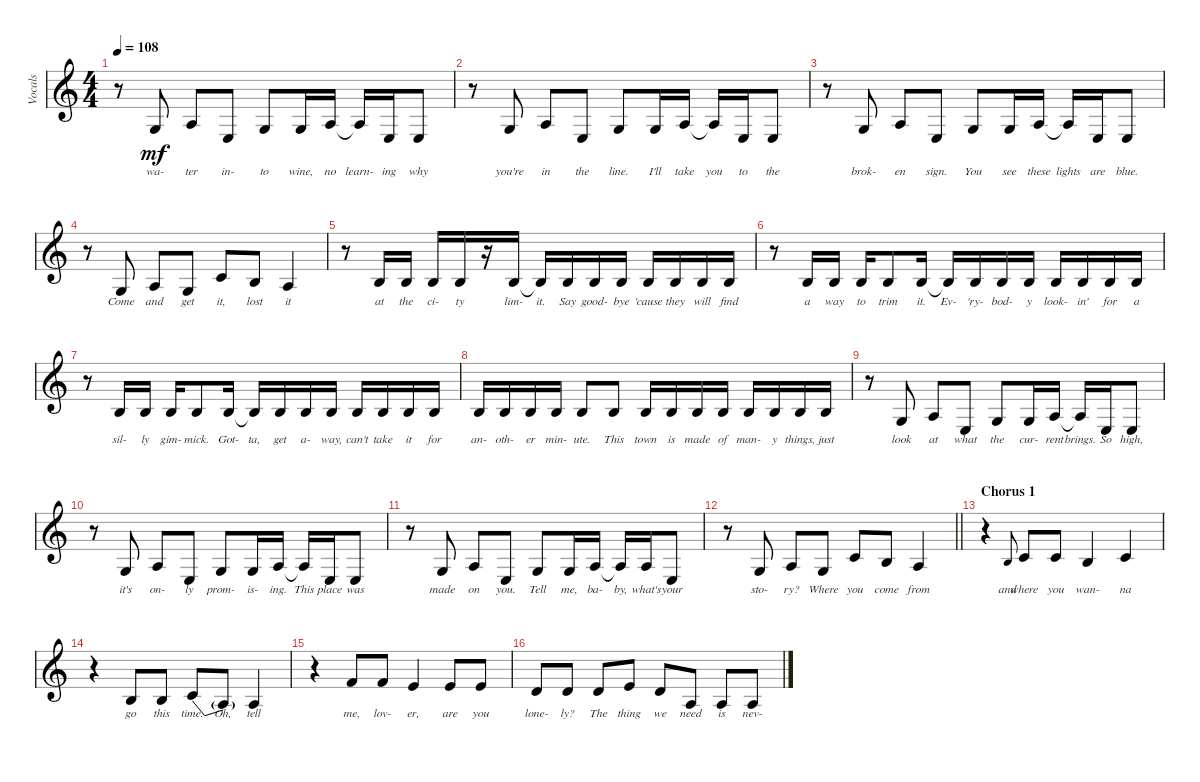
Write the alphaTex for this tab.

\track ("Vocals" "Vocals") {instrument bassoon}
\staff {score}
\tuning (E4 B3 G3 D3 A2 E2) {hide}
\ts (4 4)
\tempo 108
\clef g2
\ks c
r.8{dy mf} 5.4.8{lyrics (0 "wa-") lyrics (1 "") lyrics (2 "") lyrics (3 "") lyrics (4 "")} 7.4.8{lyrics (0 "ter") lyrics (1 "") lyrics (2 "") lyrics (3 "") lyrics (4 "")} 2.4.8{lyrics (0 "in-") lyrics (1 "") lyrics (2 "") lyrics (3 "") lyrics (4 "")} 5.4.8{lyrics (0 "to") lyrics (1 "") lyrics (2 "") lyrics (3 "") lyrics (4 "")} 5.4.16{lyrics (0 "wine,") lyrics (1 "") lyrics (2 "") lyrics (3 "") lyrics (4 "")} 7.4.16{lyrics (0 "no") lyrics (1 "") lyrics (2 "") lyrics (3 "") lyrics (4 "")} 7.4{t}.16{lyrics (0 "learn-") lyrics (1 "") lyrics (2 "") lyrics (3 "") lyrics (4 "")} 2.4.16{lyrics (0 "ing") lyrics (1 "") lyrics (2 "") lyrics (3 "") lyrics (4 "")} 2.4.8{lyrics (0 "why") lyrics (1 "") lyrics (2 "") lyrics (3 "") lyrics (4 "")} |
r.8 5.4.8{lyrics (0 "you're") lyrics (1 "") lyrics (2 "") lyrics (3 "") lyrics (4 "")} 7.4.8{lyrics (0 "in") lyrics (1 "") lyrics (2 "") lyrics (3 "") lyrics (4 "")} 2.4.8{lyrics (0 "the") lyrics (1 "") lyrics (2 "") lyrics (3 "") lyrics (4 "")} 5.4.8{lyrics (0 "line.") lyrics (1 "") lyrics (2 "") lyrics (3 "") lyrics (4 "")} 5.4.16{lyrics (0 "I'll") lyrics (1 "") lyrics (2 "") lyrics (3 "") lyrics (4 "")} 7.4.16{lyrics (0 "take") lyrics (1 "") lyrics (2 "") lyrics (3 "") lyrics (4 "")} 7.4{t}.16{lyrics (0 "you") lyrics (1 "") lyrics (2 "") lyrics (3 "") lyrics (4 "")} 2.4.16{lyrics (0 "to") lyrics (1 "") lyrics (2 "") lyrics (3 "") lyrics (4 "")} 2.4.8{lyrics (0 "the") lyrics (1 "") lyrics (2 "") lyrics (3 "") lyrics (4 "")} |
r.8 5.4.8{lyrics (0 "brok-") lyrics (1 "") lyrics (2 "") lyrics (3 "") lyrics (4 "")} 7.4.8{lyrics (0 "en") lyrics (1 "") lyrics (2 "") lyrics (3 "") lyrics (4 "")} 2.4.8{lyrics (0 "sign.") lyrics (1 "") lyrics (2 "") lyrics (3 "") lyrics (4 "")} 5.4.8{lyrics (0 "You") lyrics (1 "") lyrics (2 "") lyrics (3 "") lyrics (4 "")} 5.4.16{lyrics (0 "see") lyrics (1 "") lyrics (2 "") lyrics (3 "") lyrics (4 "")} 7.4.16{lyrics (0 "these") lyrics (1 "") lyrics (2 "") lyrics (3 "") lyrics (4 "")} 7.4{t}.16{lyrics (0 "lights") lyrics (1 "") lyrics (2 "") lyrics (3 "") lyrics (4 "")} 2.4.16{lyrics (0 "are") lyrics (1 "") lyrics (2 "") lyrics (3 "") lyrics (4 "")} 2.4.8{lyrics (0 "blue.") lyrics (1 "") lyrics (2 "") lyrics (3 "") lyrics (4 "")} |
r.8 5.4.8{lyrics (0 "Come") lyrics (1 "") lyrics (2 "") lyrics (3 "") lyrics (4 "")} 7.4.8{lyrics (0 "and") lyrics (1 "") lyrics (2 "") lyrics (3 "") lyrics (4 "")} 5.4.8{lyrics (0 "get") lyrics (1 "") lyrics (2 "") lyrics (3 "") lyrics (4 "")} 10.4.8{lyrics (0 "it,") lyrics (1 "") lyrics (2 "") lyrics (3 "") lyrics (4 "")} 9.4.8{lyrics (0 "lost") lyrics (1 "") lyrics (2 "") lyrics (3 "") lyrics (4 "")} 7.4.4{lyrics (0 "it") lyrics (1 "") lyrics (2 "") lyrics (3 "") lyrics (4 "")} |
r.8 9.4.16{lyrics (0 "at") lyrics (1 "") lyrics (2 "") lyrics (3 "") lyrics (4 "")} 9.4.16{lyrics (0 "the") lyrics (1 "") lyrics (2 "") lyrics (3 "") lyrics (4 "")} 9.4.16{lyrics (0 "ci-") lyrics (1 "") lyrics (2 "") lyrics (3 "") lyrics (4 "")} 9.4.16{lyrics (0 "ty") lyrics (1 "") lyrics (2 "") lyrics (3 "") lyrics (4 "")} r.16 9.4.16{lyrics (0 "lim-") lyrics (1 "") lyrics (2 "") lyrics (3 "") lyrics (4 "")} 9.4{t}.16{lyrics (0 "it.") lyrics (1 "") lyrics (2 "") lyrics (3 "") lyrics (4 "")} 9.4.16{lyrics (0 "Say") lyrics (1 "") lyrics (2 "") lyrics (3 "") lyrics (4 "")} 9.4.16{lyrics (0 "good-") lyrics (1 "") lyrics (2 "") lyrics (3 "") lyrics (4 "")} 9.4.16{lyrics (0 "bye") lyrics (1 "") lyrics (2 "") lyrics (3 "") lyrics (4 "")} 9.4.16{lyrics (0 "'cause") lyrics (1 "") lyrics (2 "") lyrics (3 "") lyrics (4 "")} 9.4.16{lyrics (0 "they") lyrics (1 "") lyrics (2 "") lyrics (3 "") lyrics (4 "")} 9.4.16{lyrics (0 "will") lyrics (1 "") lyrics (2 "") lyrics (3 "") lyrics (4 "")} 9.4.16{lyrics (0 "find") lyrics (1 "") lyrics (2 "") lyrics (3 "") lyrics (4 "")} |
r.8 9.4.16{lyrics (0 "a") lyrics (1 "") lyrics (2 "") lyrics (3 "") lyrics (4 "")} 9.4.16{lyrics (0 "way") lyrics (1 "") lyrics (2 "") lyrics (3 "") lyrics (4 "")} 9.4.16{lyrics (0 "to") lyrics (1 "") lyrics (2 "") lyrics (3 "") lyrics (4 "")} 9.4.8{lyrics (0 "trim") lyrics (1 "") lyrics (2 "") lyrics (3 "") lyrics (4 "")} 9.4.16{lyrics (0 "it.") lyrics (1 "") lyrics (2 "") lyrics (3 "") lyrics (4 "")} 9.4{t}.16{lyrics (0 "Ev-") lyrics (1 "") lyrics (2 "") lyrics (3 "") lyrics (4 "")} 9.4.16{lyrics (0 "'ry-") lyrics (1 "") lyrics (2 "") lyrics (3 "") lyrics (4 "")} 9.4.16{lyrics (0 "bod-") lyrics (1 "") lyrics (2 "") lyrics (3 "") lyrics (4 "")} 9.4.16{lyrics (0 "y") lyrics (1 "") lyrics (2 "") lyrics (3 "") lyrics (4 "")} 9.4.16{lyrics (0 "look-") lyrics (1 "") lyrics (2 "") lyrics (3 "") lyrics (4 "")} 9.4.16{lyrics (0 "in'") lyrics (1 "") lyrics (2 "") lyrics (3 "") lyrics (4 "")} 9.4.16{lyrics (0 "for") lyrics (1 "") lyrics (2 "") lyrics (3 "") lyrics (4 "")} 9.4.16{lyrics (0 "a") lyrics (1 "") lyrics (2 "") lyrics (3 "") lyrics (4 "")} |
r.8 9.4.16{lyrics (0 "sil-") lyrics (1 "") lyrics (2 "") lyrics (3 "") lyrics (4 "")} 9.4.16{lyrics (0 "ly") lyrics (1 "") lyrics (2 "") lyrics (3 "") lyrics (4 "")} 9.4.16{lyrics (0 "gim-") lyrics (1 "") lyrics (2 "") lyrics (3 "") lyrics (4 "")} 9.4.8{lyrics (0 "mick.") lyrics (1 "") lyrics (2 "") lyrics (3 "") lyrics (4 "")} 9.4.16{lyrics (0 "Got-") lyrics (1 "") lyrics (2 "") lyrics (3 "") lyrics (4 "")} 9.4{t}.16{lyrics (0 "ta,") lyrics (1 "") lyrics (2 "") lyrics (3 "") lyrics (4 "")} 9.4.16{lyrics (0 "get") lyrics (1 "") lyrics (2 "") lyrics (3 "") lyrics (4 "")} 9.4.16{lyrics (0 "a-") lyrics (1 "") lyrics (2 "") lyrics (3 "") lyrics (4 "")} 9.4.16{lyrics (0 "way,") lyrics (1 "") lyrics (2 "") lyrics (3 "") lyrics (4 "")} 9.4.16{lyrics (0 "can't") lyrics (1 "") lyrics (2 "") lyrics (3 "") lyrics (4 "")} 9.4.16{lyrics (0 "take") lyrics (1 "") lyrics (2 "") lyrics (3 "") lyrics (4 "")} 9.4.16{lyrics (0 "it") lyrics (1 "") lyrics (2 "") lyrics (3 "") lyrics (4 "")} 9.4.16{lyrics (0 "for") lyrics (1 "") lyrics (2 "") lyrics (3 "") lyrics (4 "")} |
9.4.16{lyrics (0 "an-") lyrics (1 "") lyrics (2 "") lyrics (3 "") lyrics (4 "")} 9.4.16{lyrics (0 "oth-") lyrics (1 "") lyrics (2 "") lyrics (3 "") lyrics (4 "")} 9.4.16{lyrics (0 "er") lyrics (1 "") lyrics (2 "") lyrics (3 "") lyrics (4 "")} 9.4.16{lyrics (0 "min-") lyrics (1 "") lyrics (2 "") lyrics (3 "") lyrics (4 "")} 9.4.8{lyrics (0 "ute.") lyrics (1 "") lyrics (2 "") lyrics (3 "") lyrics (4 "")} 9.4.8{lyrics (0 "This") lyrics (1 "") lyrics (2 "") lyrics (3 "") lyrics (4 "")} 9.4.16{lyrics (0 "town") lyrics (1 "") lyrics (2 "") lyrics (3 "") lyrics (4 "")} 9.4.16{lyrics (0 "is") lyrics (1 "") lyrics (2 "") lyrics (3 "") lyrics (4 "")} 9.4.16{lyrics (0 "made") lyrics (1 "") lyrics (2 "") lyrics (3 "") lyrics (4 "")} 9.4.16{lyrics (0 "of") lyrics (1 "") lyrics (2 "") lyrics (3 "") lyrics (4 "")} 9.4.16{lyrics (0 "man-") lyrics (1 "") lyrics (2 "") lyrics (3 "") lyrics (4 "")} 9.4.16{lyrics (0 "y") lyrics (1 "") lyrics (2 "") lyrics (3 "") lyrics (4 "")} 9.4.16{lyrics (0 "things,") lyrics (1 "") lyrics (2 "") lyrics (3 "") lyrics (4 "")} 9.4.16{lyrics (0 "just") lyrics (1 "") lyrics (2 "") lyrics (3 "") lyrics (4 "")} |
r.8 5.4.8{lyrics (0 "look") lyrics (1 "") lyrics (2 "") lyrics (3 "") lyrics (4 "")} 7.4.8{lyrics (0 "at") lyrics (1 "") lyrics (2 "") lyrics (3 "") lyrics (4 "")} 2.4.8{lyrics (0 "what") lyrics (1 "") lyrics (2 "") lyrics (3 "") lyrics (4 "")} 5.4.8{lyrics (0 "the") lyrics (1 "") lyrics (2 "") lyrics (3 "") lyrics (4 "")} 5.4.16{lyrics (0 "cur-") lyrics (1 "") lyrics (2 "") lyrics (3 "") lyrics (4 "")} 7.4.16{lyrics (0 "rent") lyrics (1 "") lyrics (2 "") lyrics (3 "") lyrics (4 "")} 7.4{t}.16{lyrics (0 "brings.") lyrics (1 "") lyrics (2 "") lyrics (3 "") lyrics (4 "")} 2.4.16{lyrics (0 "So") lyrics (1 "") lyrics (2 "") lyrics (3 "") lyrics (4 "")} 2.4.8{lyrics (0 "high,") lyrics (1 "") lyrics (2 "") lyrics (3 "") lyrics (4 "")} |
r.8 5.4.8{lyrics (0 "it's") lyrics (1 "") lyrics (2 "") lyrics (3 "") lyrics (4 "")} 7.4.8{lyrics (0 "on-") lyrics (1 "") lyrics (2 "") lyrics (3 "") lyrics (4 "")} 2.4.8{lyrics (0 "ly") lyrics (1 "") lyrics (2 "") lyrics (3 "") lyrics (4 "")} 5.4.8{lyrics (0 "prom-") lyrics (1 "") lyrics (2 "") lyrics (3 "") lyrics (4 "")} 5.4.16{lyrics (0 "is-") lyrics (1 "") lyrics (2 "") lyrics (3 "") lyrics (4 "")} 7.4.16{lyrics (0 "ing.") lyrics (1 "") lyrics (2 "") lyrics (3 "") lyrics (4 "")} 7.4{t}.16{lyrics (0 "This") lyrics (1 "") lyrics (2 "") lyrics (3 "") lyrics (4 "")} 2.4.16{lyrics (0 "place") lyrics (1 "") lyrics (2 "") lyrics (3 "") lyrics (4 "")} 2.4.8{lyrics (0 "was") lyrics (1 "") lyrics (2 "") lyrics (3 "") lyrics (4 "")} |
r.8 5.4.8{lyrics (0 "made") lyrics (1 "") lyrics (2 "") lyrics (3 "") lyrics (4 "")} 7.4.8{lyrics (0 "on") lyrics (1 "") lyrics (2 "") lyrics (3 "") lyrics (4 "")} 2.4.8{lyrics (0 "you.") lyrics (1 "") lyrics (2 "") lyrics (3 "") lyrics (4 "")} 5.4.8{lyrics (0 "Tell") lyrics (1 "") lyrics (2 "") lyrics (3 "") lyrics (4 "")} 5.4.16{lyrics (0 "me,") lyrics (1 "") lyrics (2 "") lyrics (3 "") lyrics (4 "")} 7.4.16{lyrics (0 "ba-") lyrics (1 "") lyrics (2 "") lyrics (3 "") lyrics (4 "")} 7.4{t}.16{lyrics (0 "by,") lyrics (1 "") lyrics (2 "") lyrics (3 "") lyrics (4 "")} 7.4.16{lyrics (0 "what's") lyrics (1 "") lyrics (2 "") lyrics (3 "") lyrics (4 "")} 2.4.8{lyrics (0 "your") lyrics (1 "") lyrics (2 "") lyrics (3 "") lyrics (4 "")} |
\barLineRight lightlight
r.8 5.4.8{lyrics (0 "sto-") lyrics (1 "") lyrics (2 "") lyrics (3 "") lyrics (4 "")} 7.4.8{lyrics (0 "ry?") lyrics (1 "") lyrics (2 "") lyrics (3 "") lyrics (4 "")} 5.4.8{lyrics (0 "Where") lyrics (1 "") lyrics (2 "") lyrics (3 "") lyrics (4 "")} 10.4.8{lyrics (0 "you") lyrics (1 "") lyrics (2 "") lyrics (3 "") lyrics (4 "")} 9.4.8{lyrics (0 "come") lyrics (1 "") lyrics (2 "") lyrics (3 "") lyrics (4 "")} 7.4.4{lyrics (0 "from") lyrics (1 "") lyrics (2 "") lyrics (3 "") lyrics (4 "")} |
\section ("" "Chorus 1")
r.4 4.3.8{lyrics (0 "and") lyrics (1 "") lyrics (2 "") lyrics (3 "") lyrics (4 "") gr onbeat} 5.3.8{lyrics (0 "where") lyrics (1 "") lyrics (2 "") lyrics (3 "") lyrics (4 "")} 5.3.8{lyrics (0 "you") lyrics (1 "") lyrics (2 "") lyrics (3 "") lyrics (4 "")} 4.3.4{lyrics (0 "wan-") lyrics (1 "") lyrics (2 "") lyrics (3 "") lyrics (4 "")} 5.3.4{lyrics (0 "na") lyrics (1 "") lyrics (2 "") lyrics (3 "") lyrics (4 "")} |
r.4 4.3.8{lyrics (0 "go") lyrics (1 "") lyrics (2 "") lyrics (3 "") lyrics (4 "")} 4.3.8{lyrics (0 "this") lyrics (1 "") lyrics (2 "") lyrics (3 "") lyrics (4 "")} 2.3{be (custom 0 6 15 6 30 0 60 0)}.8{lyrics (0 "time.") lyrics (1 "") lyrics (2 "") lyrics (3 "") lyrics (4 "")} 2.3{t}.8{lyrics (0 "Oh,") lyrics (1 "") lyrics (2 "") lyrics (3 "") lyrics (4 "")} 2.3.4{lyrics (0 "tell") lyrics (1 "") lyrics (2 "") lyrics (3 "") lyrics (4 "")} |
r.4 6.2.8{lyrics (0 "me,") lyrics (1 "") lyrics (2 "") lyrics (3 "") lyrics (4 "")} 6.2.8{lyrics (0 "lov-") lyrics (1 "") lyrics (2 "") lyrics (3 "") lyrics (4 "")} 5.2.4{lyrics (0 "er,") lyrics (1 "") lyrics (2 "") lyrics (3 "") lyrics (4 "")} 5.2.8{lyrics (0 "are") lyrics (1 "") lyrics (2 "") lyrics (3 "") lyrics (4 "")} 5.2.8{lyrics (0 "you") lyrics (1 "") lyrics (2 "") lyrics (3 "") lyrics (4 "")} |
3.2.8{lyrics (0 "lone-") lyrics (1 "") lyrics (2 "") lyrics (3 "") lyrics (4 "")} 3.2.8{lyrics (0 "ly?") lyrics (1 "") lyrics (2 "") lyrics (3 "") lyrics (4 "")} 3.2.8{lyrics (0 "The") lyrics (1 "") lyrics (2 "") lyrics (3 "") lyrics (4 "")} 5.2.8{lyrics (0 "thing") lyrics (1 "") lyrics (2 "") lyrics (3 "") lyrics (4 "")} 3.2.8{lyrics (0 "we") lyrics (1 "") lyrics (2 "") lyrics (3 "") lyrics (4 "")} 2.3.8{lyrics (0 "need") lyrics (1 "") lyrics (2 "") lyrics (3 "") lyrics (4 "")} 2.3.8{lyrics (0 "is") lyrics (1 "") lyrics (2 "") lyrics (3 "") lyrics (4 "")} 2.3.8{lyrics (0 "nev-") lyrics (1 "") lyrics (2 "") lyrics (3 "") lyrics (4 "")}
